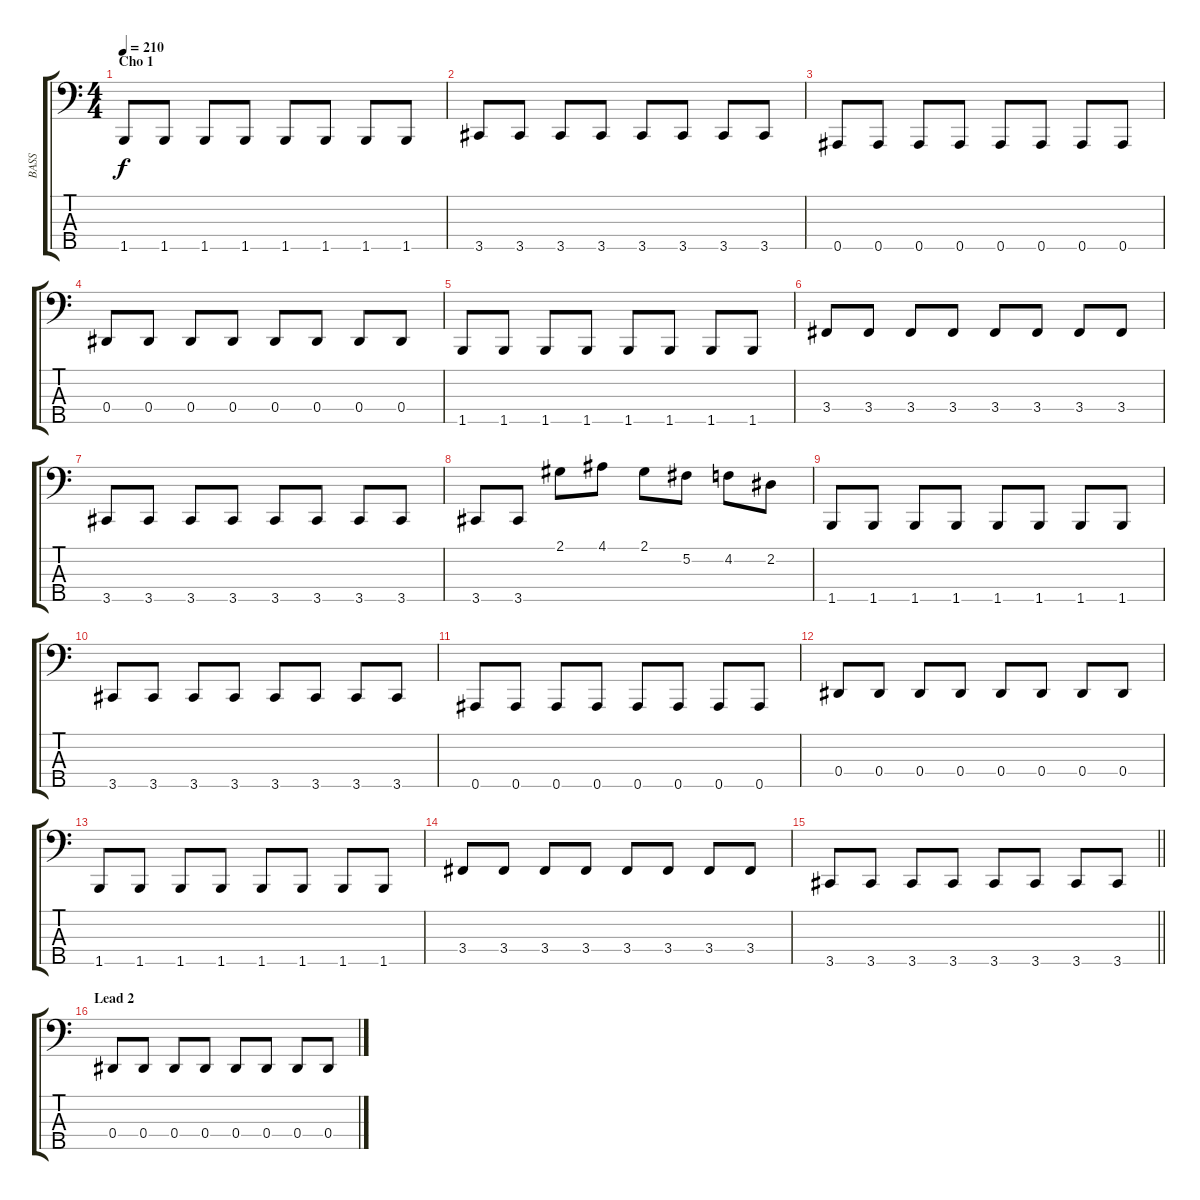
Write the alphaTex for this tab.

\track ("BASS" "BASS") {instrument electricbasspick}
\staff {score tabs}
\tuning (Gb2 Db2 Ab1 Eb1 Bb0) {hide}
\ts (4 4)
\section ("" "Cho 1")
\tempo 210
\clef f4
\ks c
1.5.8{dy f} 1.5.8 1.5.8 1.5.8 1.5.8 1.5.8 1.5.8 1.5.8 |
3.5.8 3.5.8 3.5.8 3.5.8 3.5.8 3.5.8 3.5.8 3.5.8 |
0.5.8 0.5.8 0.5.8 0.5.8 0.5.8 0.5.8 0.5.8 0.5.8 |
0.4.8 0.4.8 0.4.8 0.4.8 0.4.8 0.4.8 0.4.8 0.4.8 |
1.5.8 1.5.8 1.5.8 1.5.8 1.5.8 1.5.8 1.5.8 1.5.8 |
3.4.8 3.4.8 3.4.8 3.4.8 3.4.8 3.4.8 3.4.8 3.4.8 |
3.5.8 3.5.8 3.5.8 3.5.8 3.5.8 3.5.8 3.5.8 3.5.8 |
3.5.8 3.5.8 2.1.8 4.1.8 2.1.8 5.2.8 4.2.8 2.2.8 |
1.5.8 1.5.8 1.5.8 1.5.8 1.5.8 1.5.8 1.5.8 1.5.8 |
3.5.8 3.5.8 3.5.8 3.5.8 3.5.8 3.5.8 3.5.8 3.5.8 |
0.5.8 0.5.8 0.5.8 0.5.8 0.5.8 0.5.8 0.5.8 0.5.8 |
0.4.8 0.4.8 0.4.8 0.4.8 0.4.8 0.4.8 0.4.8 0.4.8 |
1.5.8 1.5.8 1.5.8 1.5.8 1.5.8 1.5.8 1.5.8 1.5.8 |
3.4.8 3.4.8 3.4.8 3.4.8 3.4.8 3.4.8 3.4.8 3.4.8 |
\barLineRight lightlight
3.5.8 3.5.8 3.5.8 3.5.8 3.5.8 3.5.8 3.5.8 3.5.8 |
\section ("" "Lead 2")
0.4.8 0.4.8 0.4.8 0.4.8 0.4.8 0.4.8 0.4.8 0.4.8
